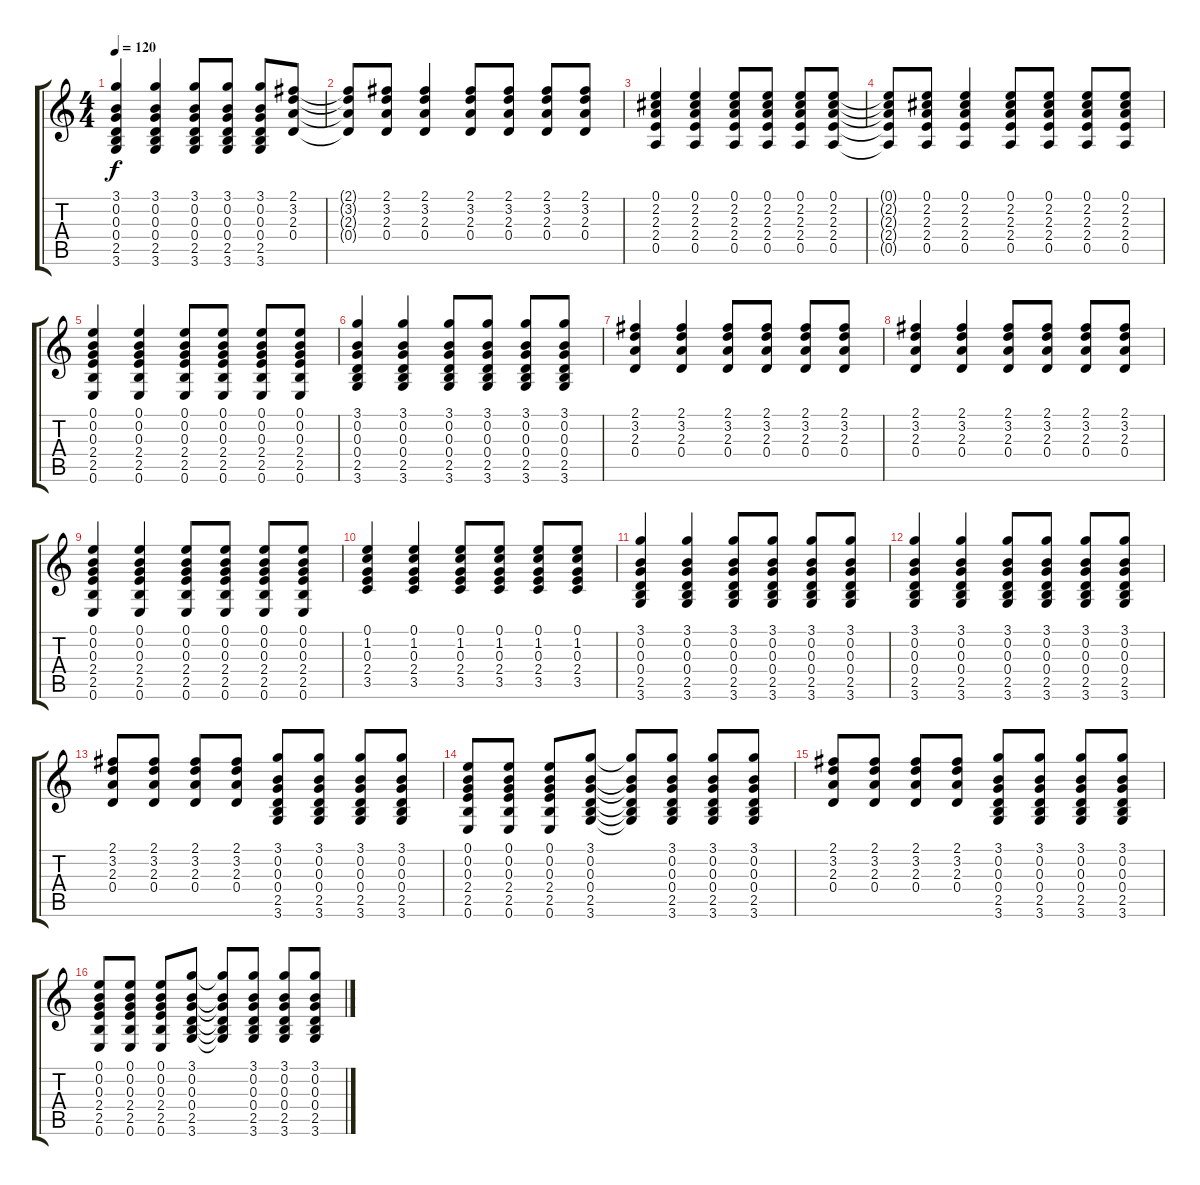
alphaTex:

\track (" " " ") {instrument overdrivenguitar}
\staff {score tabs}
\tuning (E4 B3 G3 D3 A2 E2) {hide}
\ts (4 4)
\tempo 120
\clef g2
\ks c
(3.1 0.2 0.3 0.4 2.5 3.6).4{dy f} (3.1 0.2 0.3 0.4 2.5 3.6).4 (3.1 0.2 0.3 0.4 2.5 3.6).8 (3.1 0.2 0.3 0.4 2.5 3.6).8 (3.1 0.2 0.3 0.4 2.5 3.6).8 (2.1 3.2 2.3 0.4).8 |
(2.1{t} 3.2{t} 2.3{t} 0.4{t}).8 (2.1 3.2 2.3 0.4).8 (2.1 3.2 2.3 0.4).4 (2.1 3.2 2.3 0.4).8 (2.1 3.2 2.3 0.4).8 (2.1 3.2 2.3 0.4).8 (2.1 3.2 2.3 0.4).8 |
(0.1 2.2 2.3 2.4 0.5).4 (0.1 2.2 2.3 2.4 0.5).4 (0.1 2.2 2.3 2.4 0.5).8 (0.1 2.2 2.3 2.4 0.5).8 (0.1 2.2 2.3 2.4 0.5).8 (0.1 2.2 2.3 2.4 0.5).8 |
(0.1{t} 2.2{t} 2.3{t} 2.4{t} 0.5{t}).8 (0.1 2.2 2.3 2.4 0.5).8 (0.1 2.2 2.3 2.4 0.5).4 (0.1 2.2 2.3 2.4 0.5).8 (0.1 2.2 2.3 2.4 0.5).8 (0.1 2.2 2.3 2.4 0.5).8 (0.1 2.2 2.3 2.4 0.5).8 |
(0.1 0.2 0.3 2.4 2.5 0.6).4 (0.1 0.2 0.3 2.4 2.5 0.6).4 (0.1 0.2 0.3 2.4 2.5 0.6).8 (0.1 0.2 0.3 2.4 2.5 0.6).8 (0.1 0.2 0.3 2.4 2.5 0.6).8 (0.1 0.2 0.3 2.4 2.5 0.6).8 |
(3.1 0.2 0.3 0.4 2.5 3.6).4 (3.1 0.2 0.3 0.4 2.5 3.6).4 (3.1 0.2 0.3 0.4 2.5 3.6).8 (3.1 0.2 0.3 0.4 2.5 3.6).8 (3.1 0.2 0.3 0.4 2.5 3.6).8 (3.1 0.2 0.3 0.4 2.5 3.6).8 |
(2.1 3.2 2.3 0.4).4 (2.1 3.2 2.3 0.4).4 (2.1 3.2 2.3 0.4).8 (2.1 3.2 2.3 0.4).8 (2.1 3.2 2.3 0.4).8 (2.1 3.2 2.3 0.4).8 |
(2.1 3.2 2.3 0.4).4 (2.1 3.2 2.3 0.4).4 (2.1 3.2 2.3 0.4).8 (2.1 3.2 2.3 0.4).8 (2.1 3.2 2.3 0.4).8 (2.1 3.2 2.3 0.4).8 |
(0.1 0.2 0.3 2.4 2.5 0.6).4 (0.1 0.2 0.3 2.4 2.5 0.6).4 (0.1 0.2 0.3 2.4 2.5 0.6).8 (0.1 0.2 0.3 2.4 2.5 0.6).8 (0.1 0.2 0.3 2.4 2.5 0.6).8 (0.1 0.2 0.3 2.4 2.5 0.6).8 |
(0.1 1.2 0.3 2.4 3.5).4 (0.1 1.2 0.3 2.4 3.5).4 (0.1 1.2 0.3 2.4 3.5).8 (0.1 1.2 0.3 2.4 3.5).8 (0.1 1.2 0.3 2.4 3.5).8 (0.1 1.2 0.3 2.4 3.5).8 |
(3.1 0.2 0.3 0.4 2.5 3.6).4 (3.1 0.2 0.3 0.4 2.5 3.6).4 (3.1 0.2 0.3 0.4 2.5 3.6).8 (3.1 0.2 0.3 0.4 2.5 3.6).8 (3.1 0.2 0.3 0.4 2.5 3.6).8 (3.1 0.2 0.3 0.4 2.5 3.6).8 |
(3.1 0.2 0.3 0.4 2.5 3.6).4 (3.1 0.2 0.3 0.4 2.5 3.6).4 (3.1 0.2 0.3 0.4 2.5 3.6).8 (3.1 0.2 0.3 0.4 2.5 3.6).8 (3.1 0.2 0.3 0.4 2.5 3.6).8 (3.1 0.2 0.3 0.4 2.5 3.6).8 |
(2.1 3.2 2.3 0.4).8 (2.1 3.2 2.3 0.4).8 (2.1 3.2 2.3 0.4).8 (2.1 3.2 2.3 0.4).8 (3.1 0.2 0.3 0.4 2.5 3.6).8 (3.1 0.2 0.3 0.4 2.5 3.6).8 (3.1 0.2 0.3 0.4 2.5 3.6).8 (3.1 0.2 0.3 0.4 2.5 3.6).8 |
(0.1 0.2 0.3 2.4 2.5 0.6).8 (0.1 0.2 0.3 2.4 2.5 0.6).8 (0.1 0.2 0.3 2.4 2.5 0.6).8 (3.1 0.2 0.3 0.4 2.5 3.6).8 (3.1{t} 0.2{t} 0.3{t} 0.4{t} 2.5{t} 3.6{t}).8 (3.1 0.2 0.3 0.4 2.5 3.6).8 (3.1 0.2 0.3 0.4 2.5 3.6).8 (3.1 0.2 0.3 0.4 2.5 3.6).8 |
(2.1 3.2 2.3 0.4).8 (2.1 3.2 2.3 0.4).8 (2.1 3.2 2.3 0.4).8 (2.1 3.2 2.3 0.4).8 (3.1 0.2 0.3 0.4 2.5 3.6).8 (3.1 0.2 0.3 0.4 2.5 3.6).8 (3.1 0.2 0.3 0.4 2.5 3.6).8 (3.1 0.2 0.3 0.4 2.5 3.6).8 |
(0.1 0.2 0.3 2.4 2.5 0.6).8 (0.1 0.2 0.3 2.4 2.5 0.6).8 (0.1 0.2 0.3 2.4 2.5 0.6).8 (3.1 0.2 0.3 0.4 2.5 3.6).8 (3.1{t} 0.2{t} 0.3{t} 0.4{t} 2.5{t} 3.6{t}).8 (3.1 0.2 0.3 0.4 2.5 3.6).8 (3.1 0.2 0.3 0.4 2.5 3.6).8 (3.1 0.2 0.3 0.4 2.5 3.6).8
